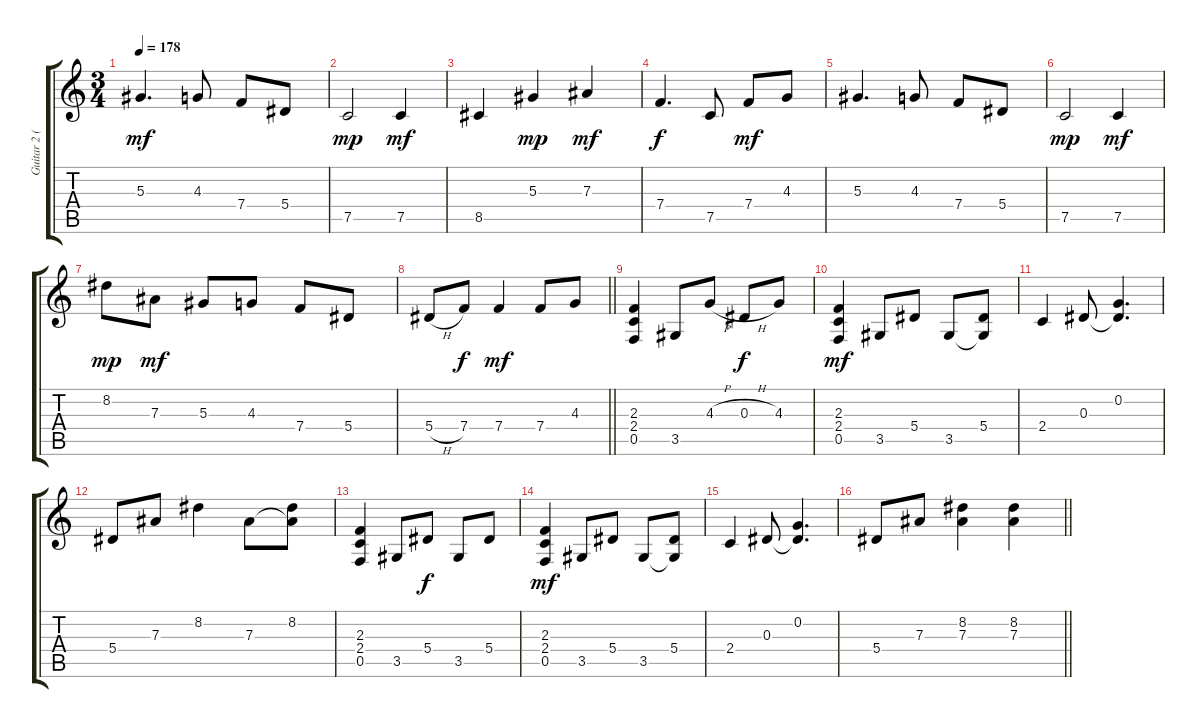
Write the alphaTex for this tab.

\track ("Guitar 2 (Lead)" "Guitar 2 (") {instrument distortionguitar}
\staff {score tabs}
\tuning (C4 G3 Eb3 Bb2 F2 C2) {hide}
\ts (3 4)
\tempo 178
\clef g2
\ks c
5.3.4{d dy mf} 4.3.8 7.4.8 5.4.8 |
7.5.2{dy mp} 7.5.4{dy mf} |
8.5.4 5.3.4{dy mp} 7.3.4{dy mf} |
7.4.4{d dy f} 7.5.8 7.4.8{dy mf} 4.3.8 |
5.3.4{d} 4.3.8 7.4.8 5.4.8 |
7.5.2{dy mp} 7.5.4{dy mf} |
8.2.8{dy mp} 7.3.8{dy mf} 5.3.8 4.3.8 7.4.8 5.4.8 |
\barLineRight lightlight
5.4{h}.8 7.4.8{dy f} 7.4.4{dy mf} 7.4.8 4.3.8 |
(2.3 2.4 0.5).4{volume 14 balance 14 instrument distortionguitar} 3.5.8 4.3{h}.8 0.3{h}.8{dy f} 4.3.8 |
(2.3 2.4 0.5).4{dy mf} 3.5.8 5.4.8 3.5.8 (5.4 3.5{t}).8 |
2.4.4 0.3.8 (0.2 0.3{t}).4{d} |
5.4.8 7.3.8 8.2.4 7.3.8 (8.2 7.3{t}).8 |
(2.3 2.4 0.5).4{volume 14 balance 2} 3.5.8 5.4.8{dy f} 3.5.8 5.4.8 |
(2.3 2.4 0.5).4{dy mf} 3.5.8 5.4.8 3.5.8 (5.4 3.5{t}).8 |
2.4.4 0.3.8 (0.2 0.3{t}).4{d} |
\barLineRight lightlight
5.4.8 7.3.8 (8.2 7.3).4 (8.2 7.3).4
